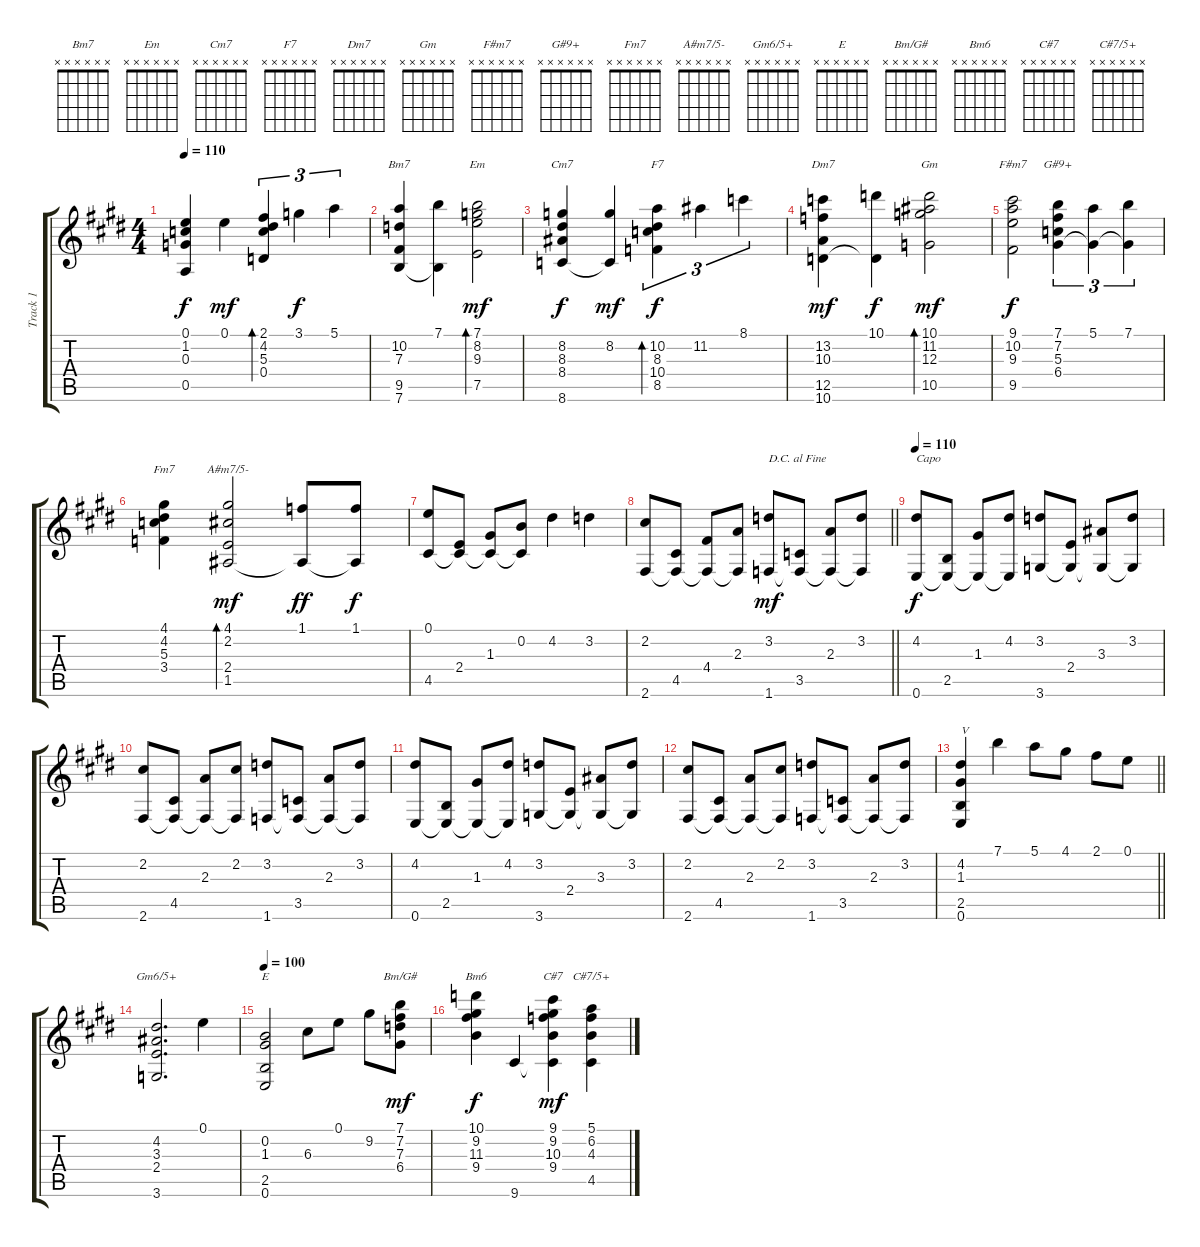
\track ("Track 1" "Track 1") {instrument acousticguitarnylon}
\staff {score tabs}
\tuning (E4 B3 G3 D3 A2 E2) {hide}
\chord ("Bm7" x x x x x x)
\chord ("Em" x x x x x x)
\chord ("Cm7" x x x x x x)
\chord ("F7" x x x x x x)
\chord ("Dm7" x x x x x x)
\chord ("Gm" x x x x x x)
\chord ("F#m7" x x x x x x)
\chord ("G#9+" x x x x x x)
\chord ("Fm7" x x x x x x)
\chord ("A#m7/5-" x x x x x x)
\chord ("Gm6/5+" x x x x x x)
\chord ("E" x x x x x x)
\chord ("Bm/G#" x x x x x x)
\chord ("Bm6" x x x x x x)
\chord ("C#7" x x x x x x)
\chord ("C#7/5+" x x x x x x)
\ts (4 4)
\tempo 110
\clef g2
\ks e
(0.1 1.2 0.3 0.5).4{dy f} 0.1.4{dy mf} (2.1 4.2 5.3 0.4).4{tu (3 2) bd 120} 3.1.4{tu (3 2) dy f} 5.1.4{tu (3 2)} |
(10.2 7.3 9.5 7.6).4{ch "Bm7"} (7.1 7.6{t}).4 (7.1 8.2 9.3 7.5).2{bd 120 ch "Em" dy mf} |
(8.2 8.3 8.4 8.6).4{ch "Cm7" dy f} (8.2 8.6{t}).4{dy mf} (10.2 8.3 10.4 8.5).4{tu (3 2) bd 120 ch "F7" dy f} 11.2.4{tu (3 2)} 8.1.4{tu (3 2)} |
(13.2 10.3 12.5 10.6).4{ch "Dm7" dy mf} (10.1 10.6{t}).4{dy f} (10.1 11.2 12.3 10.5).2{bd 120 ch "Gm" dy mf} |
(9.1 10.2 9.3 9.5).2{ch "F#m7" dy f} (7.1 7.2 5.3 6.4).4{tu (3 2) ch "G#9+"} (5.1 6.4{t}).4{tu (3 2)} (7.1 6.4{t}).4{tu (3 2)} |
(4.1 4.2 5.3 3.4).4{ch "Fm7"} (4.1 2.2 2.4 1.5).2{bd 240 ch "A#m7/5-" dy mf} (1.1 1.5{t}).8{dy ff} (1.1 1.5{t}).8{dy f} |
(0.1 4.5).8 (2.4 4.5{t}).8 (1.3 4.5{t}).8 (0.2 4.5{t}).8 4.2.4 3.2.4 |
\barLineRight lightlight
(2.2 2.6).8 (4.5 2.6{t}).8 (4.4 2.6{t}).8 (2.3 2.6{t}).8 (3.2 1.6).8{txt "D.C. al Fine" dy mf} (3.5 1.6{t}).8 (2.3 1.6{t}).8 (3.2 1.6{t}).8 |
\tempo 110
(4.2 0.6).8{txt "Capo" dy f} (2.5 0.6{t}).8 (1.3 0.6{t}).8 (4.2 0.6{t}).8 (3.2 3.6).8 (2.4 3.6{t}).8 (3.3 3.6{t}).8 (3.2 3.6{t}).8 |
(2.2 2.6).8 (4.5 2.6{t}).8 (2.3 2.6{t}).8 (2.2 2.6{t}).8 (3.2 1.6).8 (3.5 1.6{t}).8 (2.3 1.6{t}).8 (3.2 1.6{t}).8 |
(4.2 0.6).8 (2.5 0.6{t}).8 (1.3 0.6{t}).8 (4.2 0.6{t}).8 (3.2 3.6).8 (2.4 3.6{t}).8 (3.3 3.6{t}).8 (3.2 3.6{t}).8 |
(2.2 2.6).8 (4.5 2.6{t}).8 (2.3 2.6{t}).8 (2.2 2.6{t}).8 (3.2 1.6).8 (3.5 1.6{t}).8 (2.3 1.6{t}).8 (3.2 1.6{t}).8 |
\barLineRight lightlight
(4.2 1.3 2.5 0.6).4{txt "V"} 7.1.4 5.1.8 4.1.8 2.1.8 0.1.8 |
(4.2 3.3 2.4 3.6).2{d ch "Gm6/5+"} 0.1.4 |
\tempo 100
(0.2 1.3 2.5 0.6).2{ch "E"} 6.3.8 0.1.8 9.2.8 (7.1 7.2 7.3 6.4).8{ch "Bm/G#" dy mf} |
(10.1 9.2 11.3 9.4).4{ch "Bm6" dy f} 9.6.4 (9.1 9.2 10.3 9.4 9.6{t}).4{ch "C#7" dy mf} (5.1 6.2 4.3 4.5).4{ch "C#7/5+"}
